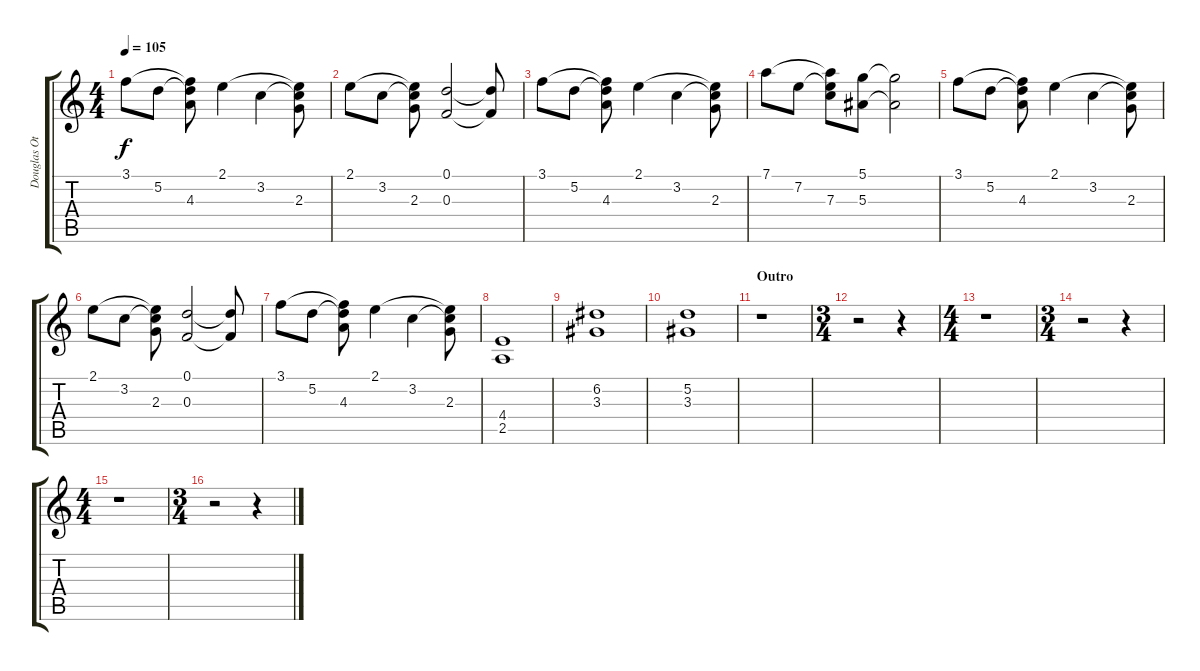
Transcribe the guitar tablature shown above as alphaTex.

\track ("Douglas Ott [Guitar]" "Douglas Ot") {instrument distortionguitar}
\staff {score tabs}
\tuning (D4 A3 F3 C3 G2 D2) {hide}
\ts (4 4)
\tempo 105
\clef g2
\ks c
3.1.8{dy f} 5.2.8 (3.1{t} 5.2{t} 4.3).8 2.1.4 3.2.4 (2.1{t} 3.2{t} 2.3).8 |
2.1.8 3.2.8 (2.1{t} 3.2{t} 2.3).8 (0.1 0.3).2 (0.1{t} 0.3{t}).8 |
3.1.8 5.2.8 (3.1{t} 5.2{t} 4.3).8 2.1.4 3.2.4 (2.1{t} 3.2{t} 2.3).8 |
7.1.8 7.2.8 (7.1{t} 7.2{t} 7.3).8 (5.1 5.3).8 (5.1{t} 5.3{t}).2 |
3.1.8 5.2.8 (3.1{t} 5.2{t} 4.3).8 2.1.4 3.2.4 (2.1{t} 3.2{t} 2.3).8 |
2.1.8 3.2.8 (2.1{t} 3.2{t} 2.3).8 (0.1 0.3).2 (0.1{t} 0.3{t}).8 |
3.1.8 5.2.8 (3.1{t} 5.2{t} 4.3).8 2.1.4 3.2.4 (2.1{t} 3.2{t} 2.3).8 |
(4.4 2.5).1 |
(6.2 3.3).1 |
(5.2 3.3).1 |
\section ("" "Outro")
r.1 |
\ts (3 4)
r.2 r.4 |
\ts (4 4)
r.1 |
\ts (3 4)
r.2 r.4 |
\ts (4 4)
r.1 |
\ts (3 4)
r.2 r.4
